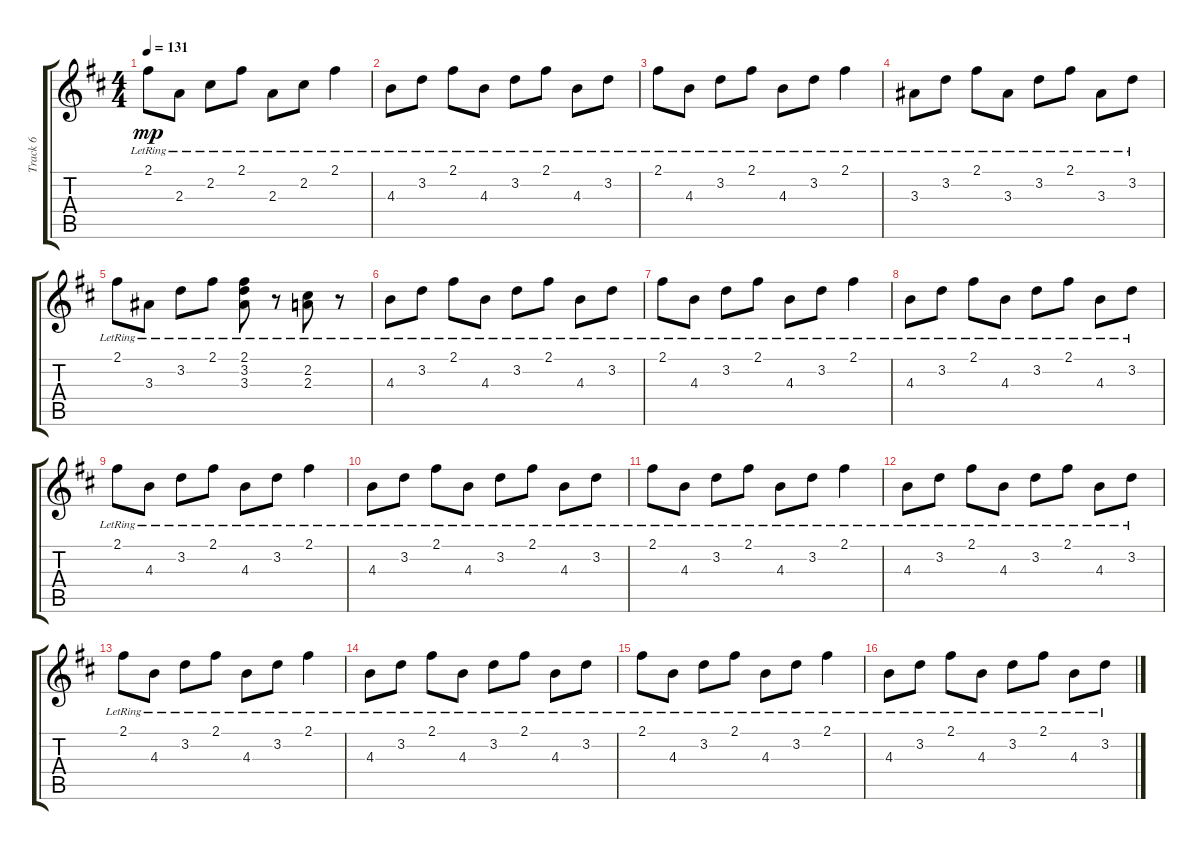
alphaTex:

\track ("Track 6" "Track 6") {instrument electricguitarclean}
\staff {score tabs}
\tuning (E4 B3 G3 D3 A2 E2) {hide}
\ts (4 4)
\tempo 131
\clef g2
\ks d
2.1{lr}.8{dy mp} 2.3{lr}.8 2.2{lr}.8 2.1{lr}.8 2.3{lr}.8 2.2{lr}.8 2.1{lr}.4 |
4.3{lr}.8 3.2{lr}.8 2.1{lr}.8 4.3{lr}.8 3.2{lr}.8 2.1{lr}.8 4.3{lr}.8 3.2{lr}.8 |
2.1{lr}.8 4.3{lr}.8 3.2{lr}.8 2.1{lr}.8 4.3{lr}.8 3.2{lr}.8 2.1{lr}.4 |
3.3{lr}.8 3.2{lr}.8 2.1{lr}.8 3.3{lr}.8 3.2{lr}.8 2.1{lr}.8 3.3{lr}.8 3.2{lr}.8 |
2.1{lr}.8 3.3{lr}.8 3.2{lr}.8 2.1{lr}.8 (2.1{lr} 3.2{lr} 3.3{lr}).8 r.8 (2.2{lr} 2.3{lr}).8 r.8 |
4.3{lr}.8 3.2{lr}.8 2.1{lr}.8 4.3{lr}.8 3.2{lr}.8 2.1{lr}.8 4.3{lr}.8 3.2{lr}.8 |
2.1{lr}.8 4.3{lr}.8 3.2{lr}.8 2.1{lr}.8 4.3{lr}.8 3.2{lr}.8 2.1{lr}.4 |
4.3{lr}.8 3.2{lr}.8 2.1{lr}.8 4.3{lr}.8 3.2{lr}.8 2.1{lr}.8 4.3{lr}.8 3.2{lr}.8 |
2.1{lr}.8 4.3{lr}.8 3.2{lr}.8 2.1{lr}.8 4.3{lr}.8 3.2{lr}.8 2.1{lr}.4 |
4.3{lr}.8 3.2{lr}.8 2.1{lr}.8 4.3{lr}.8 3.2{lr}.8 2.1{lr}.8 4.3{lr}.8 3.2{lr}.8 |
2.1{lr}.8 4.3{lr}.8 3.2{lr}.8 2.1{lr}.8 4.3{lr}.8 3.2{lr}.8 2.1{lr}.4 |
4.3{lr}.8 3.2{lr}.8 2.1{lr}.8 4.3{lr}.8 3.2{lr}.8 2.1{lr}.8 4.3{lr}.8 3.2{lr}.8 |
2.1{lr}.8 4.3{lr}.8 3.2{lr}.8 2.1{lr}.8 4.3{lr}.8 3.2{lr}.8 2.1{lr}.4 |
4.3{lr}.8 3.2{lr}.8 2.1{lr}.8 4.3{lr}.8 3.2{lr}.8 2.1{lr}.8 4.3{lr}.8 3.2{lr}.8 |
2.1{lr}.8 4.3{lr}.8 3.2{lr}.8 2.1{lr}.8 4.3{lr}.8 3.2{lr}.8 2.1{lr}.4 |
4.3{lr}.8 3.2{lr}.8 2.1{lr}.8 4.3{lr}.8 3.2{lr}.8 2.1{lr}.8 4.3{lr}.8 3.2{lr}.8
